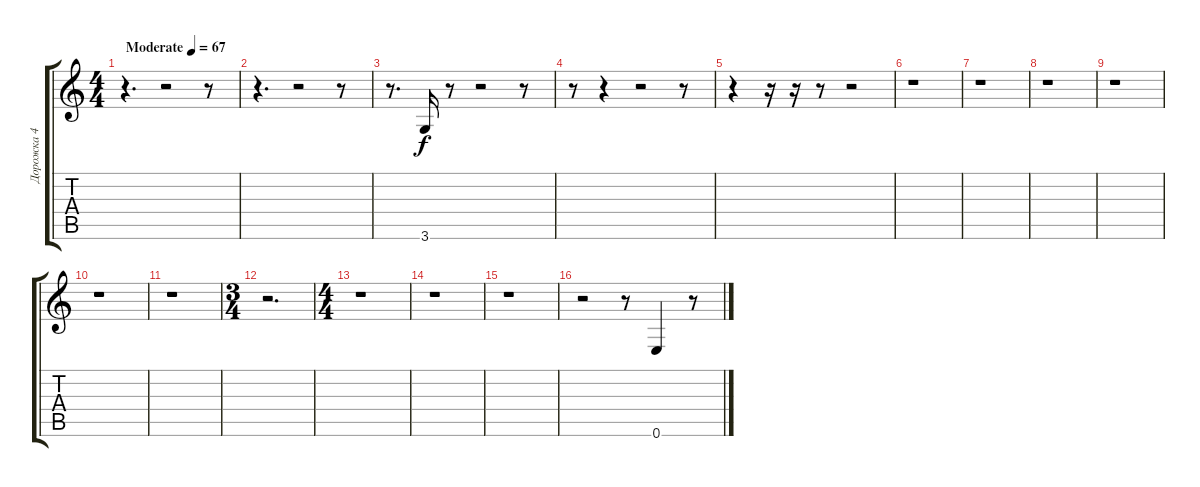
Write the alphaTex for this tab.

\track ("Дорожка 4" "Дорожка 4") {instrument fretlessbass}
\staff {score tabs}
\tuning (E4 B3 G3 D3 A2 E2) {hide}
\ts (4 4)
\tempo (67 "Moderate")
\clef g2
\ks c
r.4{d dy f instrument fretlessbass} r.2 r.8 |
r.4{d} r.2 r.8 |
r.8{d} 3.6.16 r.8 r.2 r.8 |
r.8 r.4 r.2 r.8 |
r.4 r.16 r.16 r.8 r.2 |
r.1 |
r.1 |
r.1 |
r.1 |
r.1 |
r.1 |
\ts (3 4)
r.2{d} |
\ts (4 4)
r.1 |
r.1 |
r.1 |
r.2 r.8 0.6.4 r.8
